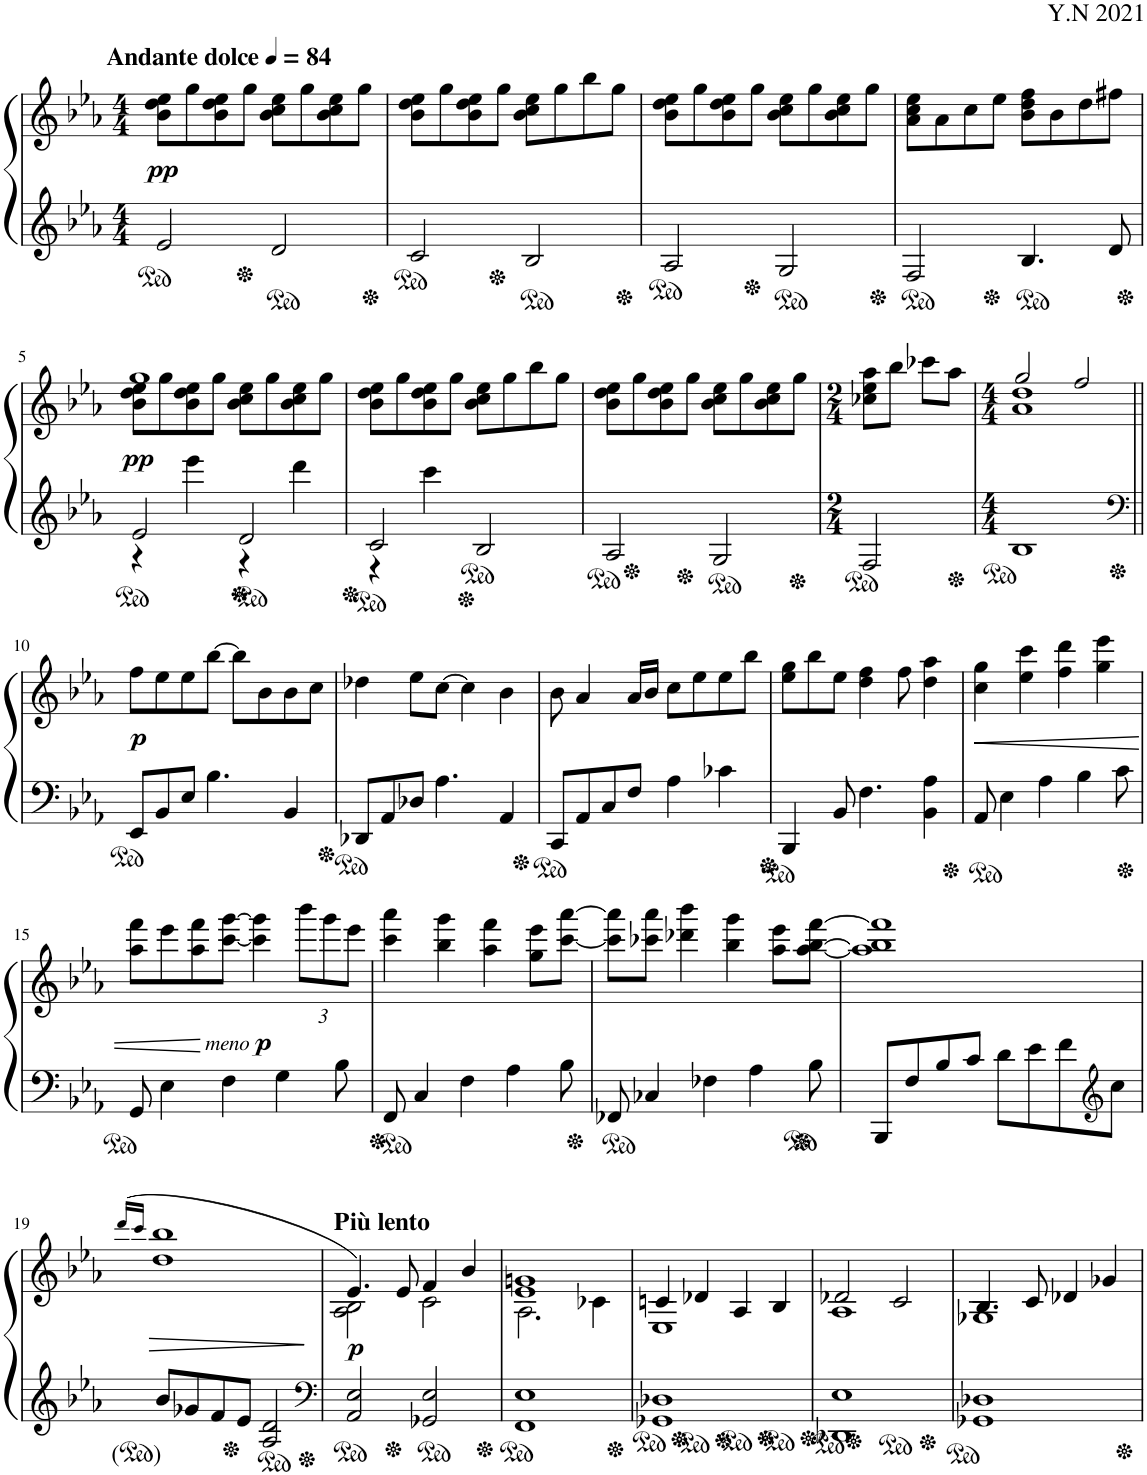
**kern	**kern	**dynam
*part1	*part1	*part1
*staff2	*staff1	*staff1/2
*I"Piano	*	*
*I'Pno.	*	*
*clefG2	*clefG2	*
*k[b-e-a-]	*k[b-e-a-]	*
*M4/4	*M4/4	*
*MM84	*MM84	*
=1	=1	=1
!	!LO:TX:a:B:t=Andante dolce	!
!	!	!LO:DY:b
2e-/	8b-\ 8dd\ 8ee-\L	pp
.	8gg\	.
.	8b-\ 8dd\ 8ee-\	.
.	8gg\J	.
2d/	8b-\ 8cc\ 8ee-\L	.
.	8gg\	.
.	8b-\ 8cc\ 8ee-\	.
.	8gg\J	.
=2	=2	=2
2c/	8b-\ 8dd\ 8ee-\L	.
.	8gg\	.
.	8b-\ 8dd\ 8ee-\	.
.	8gg\J	.
2B-/	8b-\ 8cc\ 8ee-\L	.
.	8gg\	.
.	8bb-\	.
.	8gg\J	.
=3	=3	=3
2A-/	8b-\ 8dd\ 8ee-\L	.
.	8gg\	.
.	8b-\ 8dd\ 8ee-\	.
.	8gg\J	.
2G/	8b-\ 8cc\ 8ee-\L	.
.	8gg\	.
.	8b-\ 8cc\ 8ee-\	.
.	8gg\J	.
=4	=4	=4
2F/	8a-\ 8cc\ 8ee-\L	.
.	8a-\	.
.	8cc\	.
.	8ee-\J	.
4.B-/	8b-\ 8dd\ 8ff\L	.
.	8b-\	.
.	8dd\	.
8d/	8ff#X\J	.
!!LO:LB:g=z
=5	=5	=5
*^	*^	*
!	!	!	!	!LO:DY:b
2e-/	4r	8b-\ 8dd\ 8ee-\L	1gg	pp
.	.	8gg\	.	.
.	4eee-\	8b-\ 8dd\ 8ee-\	.	.
.	.	8gg\J	.	.
2d/	4r	8b-\ 8cc\ 8ee-\L	.	.
.	.	8gg\	.	.
.	4ddd\	8b-\ 8cc\ 8ee-\	.	.
.	.	8gg\J	.	.
*	*	*v	*v	*
=6	=6	=6	=6
2c/	4r	8b-\ 8dd\ 8ee-\L	.
.	.	8gg\	.
.	4ccc\	8b-\ 8dd\ 8ee-\	.
.	.	8gg\J	.
2B-/	2ryy	8b-\ 8cc\ 8ee-\L	.
.	.	8gg\	.
.	.	8bb-\	.
.	.	8gg\J	.
*v	*v	*	*
=7	=7	=7
2A-/	8b-\ 8dd\ 8ee-\L	.
.	8gg\	.
.	8b-\ 8dd\ 8ee-\	.
.	8gg\J	.
2G/	8b-\ 8cc\ 8ee-\L	.
.	8gg\	.
.	8b-\ 8cc\ 8ee-\	.
.	8gg\J	.
=8	=8	=8
*M2/4	*M2/4	*
2F/	8cc-X\ 8ee-\ 8aa-\L	.
.	8bb-\J	.
.	8ccc-X\L	.
.	8aa-\J	.
=9	=9	=9
*M4/4	*M4/4	*
*	*^	*
1B-	1a- 1dd	2gg/	.
.	.	2ff/	.
*	*v	*v	*
!!LO:LB:g=z
=10||	=10||	=10||
*clefF4	*	*
*	*^	*
!	!	!	!LO:DY:b
*	*v	*v	*
8EE-/L	8ff\L	p
8BB-/	8ee-\	.
8E-/J	8ee-\	.
4.B-\	[8bb-\J	.
.	8bb-\L]	.
.	8b-\	.
4BB-/	8b-\	.
.	8cc\J	.
=11	=11	=11
8DD-X/L	4dd-X\	.
8AA-/	.	.
8D-X/J	8ee-\L	.
4.A-\	[8cc\J	.
.	4cc\]	.
4AA-/	4b-\	.
=12	=12	=12
8CC/L	8b-\	.
8AA-/	4a-/	.
8C/	.	.
8F/J	16a-/LL	.
.	16b-/JJ	.
4A-\	8cc\L	.
.	8ee-\	.
4c-X\	8ee-\	.
.	8bb-\J	.
=13	=13	=13
4BBB-/	8ee-\ 8gg\L	.
.	8bb-\	.
8BB-/	8ee-\J	.
4.F\	4dd\ 4ff\	.
.	8ff\	.
4BB-\ 4A-\	4dd\ 4aa-\	.
=14	=14	=14
!	!	!LO:HP:b
8AA-/	4cc\ 4gg\	<
4E-\	.	.
.	4ee-\ 4ccc\	.
4A-\	.	.
.	4ff\ 4ddd\	.
4B-\	.	.
.	4gg\ 4eee-\	.
8c\	.	.
!!LO:LB:g=z
=15	=15	=15
8GG/	8aa-\ 8fff\L	.
4E-\	8eee-\	.
.	8aa-\ 8fff\	.
!	!	!LO:DY:n=1:b
!	!	!LO:DY:n=2:b
4F\	[8ccc\ [8ggg\J	[ other-dynamics p
.	4ccc\] 4ggg\]	.
4G\	.	.
*	*Xbrackettup	*
.	12bbb-\L	.
.	12ggg\	.
8B-\	.	.
.	12eee-\J	.
=16	=16	=16
8FF/	4ccc\ 4aaa-\	.
4C/	.	.
.	4bb-\ 4ggg\	.
4F\	.	.
.	4aa-\ 4fff\	.
4A-\	.	.
.	8gg\ 8eee-\L	.
8B-\	[8ccc\ [8aaa-\J	.
=17	=17	=17
8FF-X/	8ccc\] 8aaa-\]L	.
4C-X/	8ccc-X\ 8aaa-\J	.
.	4ddd-X\ 4bbb-\	.
4F-X\	.	.
.	4bb-\ 4ggg\	.
4A-\	.	.
.	8aa-\ 8eee-\L	.
8B-\	[8aa-\ [8bb-\ [8fff\J	.
=18	=18	=18
8BBB-/L	1aa-] 1bb-] 1fff]	.
8F/	.	.
8B-/	.	.
8c/J	.	.
8d\L	.	.
8e-\	.	.
8f\	.	.
*clefG2	*	*
8cc\J	.	.
!!LO:LB:g=z
=19	=19	=19
.	(>16qddd/LL	.
.	16qccc/JJ	.
8b-/L	1dd 1bb-	.
8g-X/	.	.
8f/	.	.
8e-/J	.	.
2A-/ 2d/	.	.
=20	=20	=20
*clefF4	*	*
*	*^	*
!	!LO:TX:a:B:t=Più lento	!	!
!	!	!	!LO:DY:b
2AA-/ 2E-/	4.e-/)	2A-\ 2B-\	p
.	8e-/	.	.
2GG-X/ 2E-/	4f/	2c\	.
.	4b-/	.	.
=21	=21	=21	=21
1FF 1E-	1e- 1gn	2.A-\	.
.	.	4c-X\	.
=22	=22	=22	=22
*	*ped	*	*
1GG-X 1D-X	4cn/	1E-	.
*	*Xped	*	*
*	*ped	*	*
.	4d-X/	.	.
*	*Xped	*	*
*	*ped	*	*
.	4A-/	.	.
*	*Xped	*	*
*	*ped	*	*
.	4B-/	.	.
=23	=23	=23	=23
*	*Xped	*	*
*	*ped	*	*
1DD-X 1E-	2d-X/	1A-	.
*	*Xped	*	*
*	*ped	*	*
.	2c/	.	.
=24	=24	=24	=24
*	*Xped	*	*
1GG-X 1D-X	4.B-/	1G-X	.
.	8c/	.	.
.	4d-X/	.	.
.	4g-X/	.	.
*	*v	*v	*
=	=	=
*-	*-	*-
